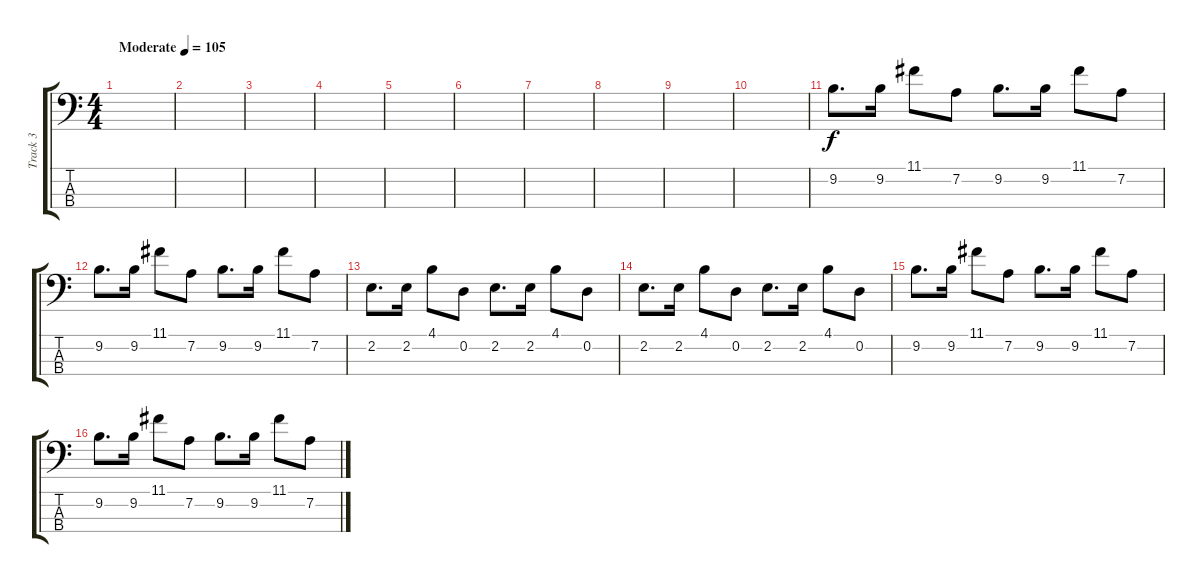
\track ("Track 3" "Track 3") {instrument slapbass2}
\staff {score tabs}
\tuning (G2 D2 A1 E1) {hide}
\ts (4 4)
\tempo (105 "Moderate")
\clef f4
\ks c
|
|
|
|
|
|
|
|
|
|
9.2.8{d} 9.2.16 11.1.8 7.2.8 9.2.8{d} 9.2.16 11.1.8 7.2.8 |
9.2.8{d} 9.2.16 11.1.8 7.2.8 9.2.8{d} 9.2.16 11.1.8 7.2.8 |
2.2.8{d} 2.2.16 4.1.8 0.2.8 2.2.8{d} 2.2.16 4.1.8 0.2.8 |
2.2.8{d} 2.2.16 4.1.8 0.2.8 2.2.8{d} 2.2.16 4.1.8 0.2.8 |
9.2.8{d} 9.2.16 11.1.8 7.2.8 9.2.8{d} 9.2.16 11.1.8 7.2.8 |
9.2.8{d} 9.2.16 11.1.8 7.2.8 9.2.8{d} 9.2.16 11.1.8 7.2.8
